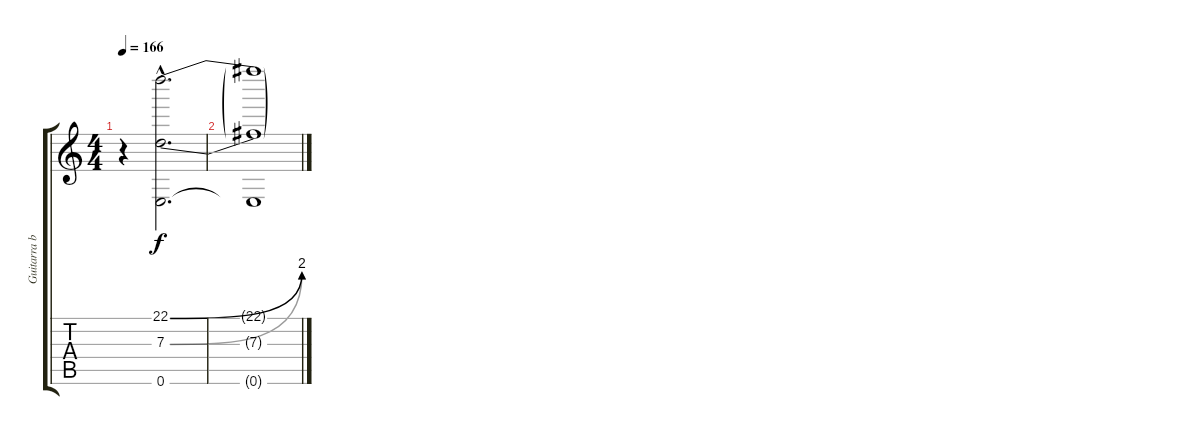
\track ("Guitarra base" "Guitarra b") {instrument overdrivenguitar}
\staff {score tabs}
\tuning (E4 B3 G3 D3 A2 E2) {hide}
\ts (4 4)
\tempo 166
\clef g2
\ks c
r.4{dy f} (22.1{be (bend 0 0 60 8) hac} 7.3{be (bend 0 0 60 8) hac} 0.6{hac}).2{d} |
(22.1{t} 7.3{t} 0.6{t}).1
